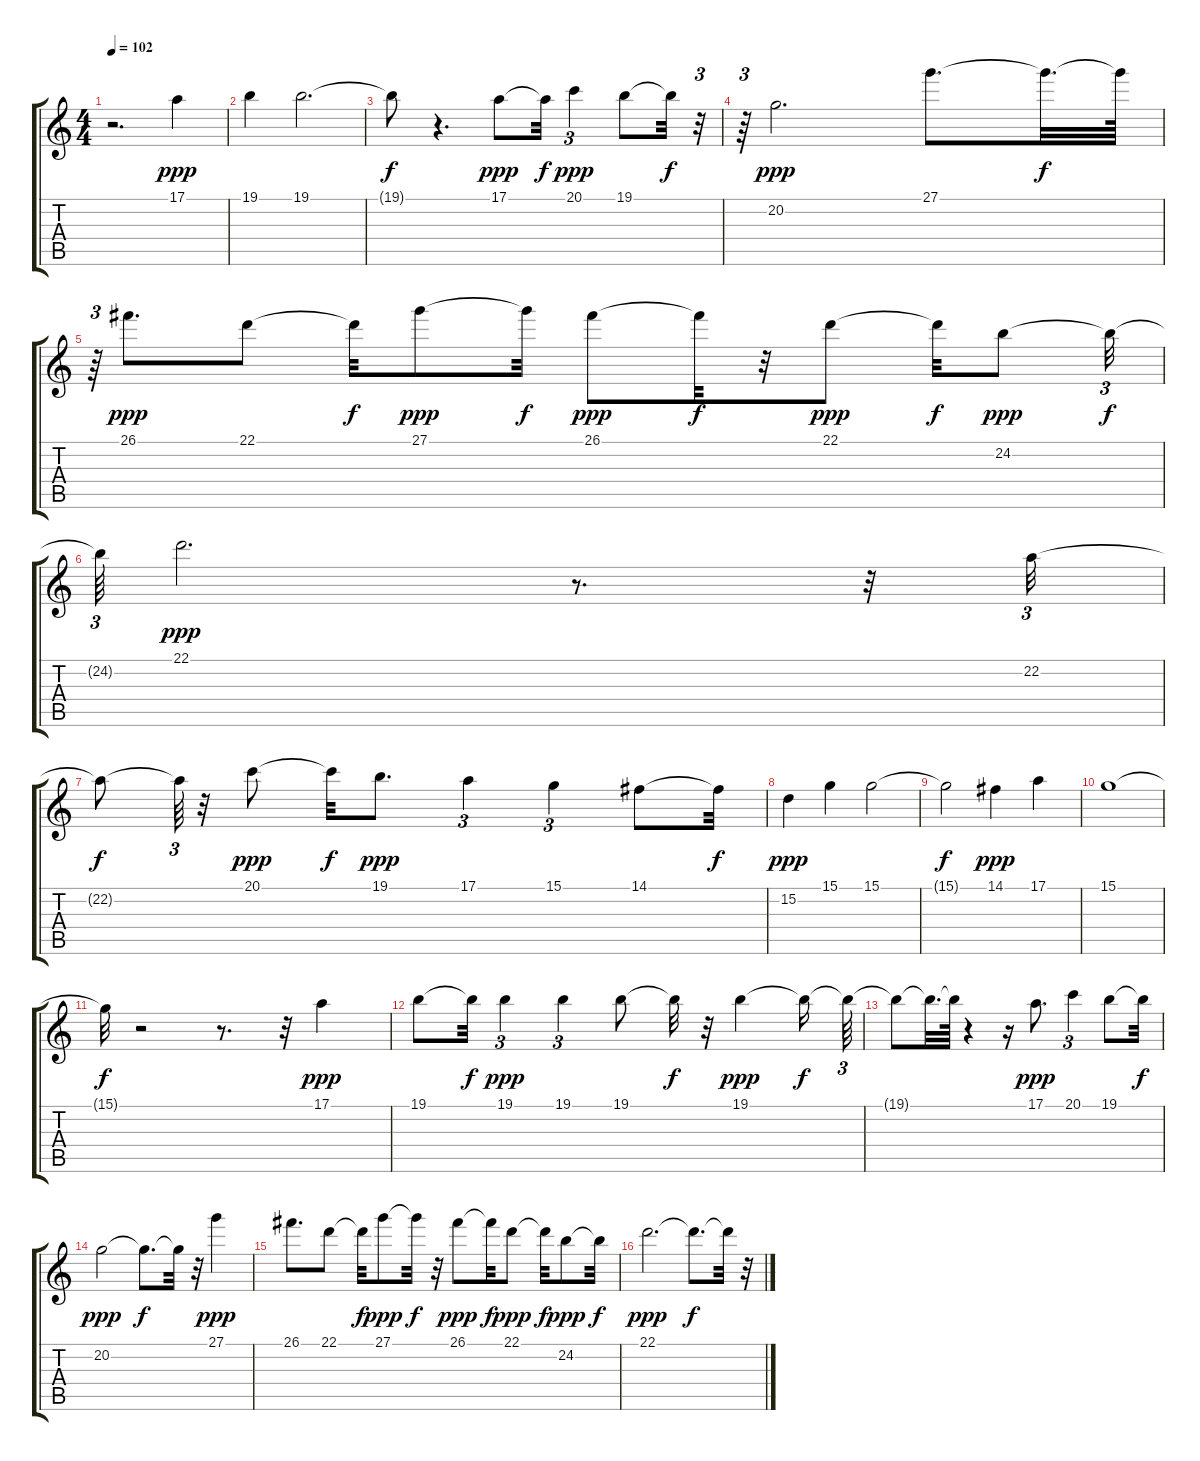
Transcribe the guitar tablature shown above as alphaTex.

\track "" {mute instrument frenchhorn}
\staff {score tabs}
\tuning (E4 B3 G3 D3 A2 E2) {hide}
\ts (4 4)
\tempo 102
\clef g2
\ks c
r.2{d dy f} 17.1.4{dy ppp} |
19.1.4 19.1.2{d} |
19.1{t}.8{dy f} r.4{d} 17.1.8{dy ppp} 17.1{t}.32{dy f} 20.1.4{tu (3 2) dy ppp} 19.1.8 19.1{t}.32{dy f} r.32{tu (3 2)} |
r.64{tu (3 2)} 20.2.2{d dy ppp} 27.1.8{d} 27.1{t}.32{d dy f} 27.1{t}.64 |
r.64{tu (3 2)} 26.1.8{d dy ppp} 22.1.8 22.1{t}.32{dy f} 27.1.8{dy ppp} 27.1{t}.32{dy f} 26.1.8{dy ppp} 26.1{t}.32{dy f} r.32 22.1.8{dy ppp} 22.1{t}.32{dy f} 24.2.8{dy ppp} 24.2{t}.32{tu (3 2) dy f} |
24.2{t}.64{tu (3 2)} 22.1.2{d dy ppp} r.8{d} r.32 22.2.32{tu (3 2)} |
22.2{t}.8{dy f} 22.2{t}.64{tu (3 2)} r.32 20.1.8{dy ppp} 20.1{t}.32{dy f} 19.1.8{d dy ppp} 17.1.4{tu (3 2)} 15.1.4{tu (3 2)} 14.1.8 14.1{t}.32{dy f} |
15.2.4{dy ppp} 15.1.4 15.1.2 |
15.1{t}.2{dy f} 14.1.4{dy ppp} 17.1.4 |
15.1.1 |
15.1{t}.32{dy f} r.2 r.8{d} r.32 17.1.4{dy ppp} |
19.1.8 19.1{t}.32{dy f} 19.1.4{tu (3 2) dy ppp} 19.1.4{tu (3 2)} 19.1.8 19.1{t}.32{dy f} r.32 19.1.4{dy ppp} 19.1{t}.16{dy f} 19.1{t}.64{tu (3 2)} |
19.1{t}.8 19.1{t}.32{d} 19.1{t}.64 r.4 r.16 17.1.8{d dy ppp} 20.1.4{tu (3 2)} 19.1.8 19.1{t}.32{dy f} |
20.2.2{dy ppp} 20.2{t}.8{d dy f} 20.2{t}.32 r.32 27.1.4{dy ppp} |
26.1.8{d} 22.1.8 22.1{t}.32{dy f} 27.1.8{dy ppp} 27.1{t}.32{dy f} r.32 26.1.8{dy ppp} 26.1{t}.32{dy f} 22.1.8{dy ppp} 22.1{t}.32{dy f} 24.2.8{dy ppp} 24.2{t}.32{dy f} |
22.1.2{d dy ppp} 22.1{t}.8{d dy f} 22.1{t}.32 r.32
